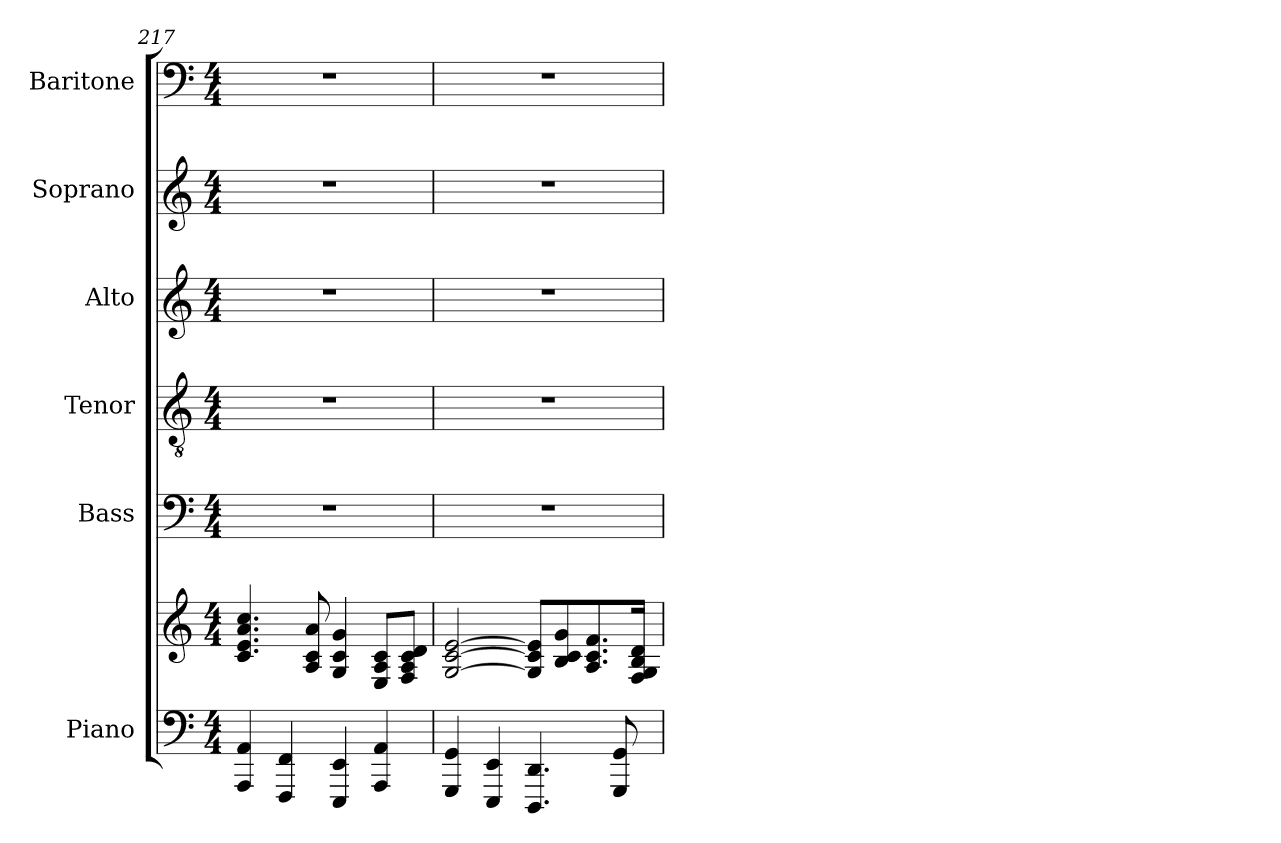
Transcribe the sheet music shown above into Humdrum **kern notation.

**kern	**kern	**kern	**kern	**kern	**kern	**kern
*part6	*part6	*part5	*part4	*part3	*part2	*part1
*staff7	*staff6	*staff5	*staff4	*staff3	*staff2	*staff1
*I"Piano	*	*I"Bass	*I"Tenor	*I"Alto	*I"Soprano	*I"Baritone
*	*	*I'B	*I'T	*I'A	*I'S	*
*clefF4	*clefG2	*clefF4	*clefGv2	*clefG2	*clefG2	*clefF4
*k[]	*k[]	*k[]	*k[]	*k[]	*k[]	*k[]
*M4/4	*M4/4	*M4/4	*M4/4	*M4/4	*M4/4	*M4/4
=217	=217	=217	=217	=217	=217	=217
*	*^	*	*	*	*	*
4AAA/ 4AA/	4.c/ 4.e/ 4.a/ 4.cc/	1ryy	1r	1r	1r	1r	1r
4FFF/ 4FF/	.	.	.	.	.	.	.
.	8A/ 8c/ 8a/	.	.	.	.	.	.
4EEE/ 4EE/	4G/ 4c/ 4g/	.	.	.	.	.	.
4AAA/ 4AA/	8E/ 8A/ 8c/L	.	.	.	.	.	.
.	8F/ 8A/ 8c/ 8d/J	.	.	.	.	.	.
=218	=218	=218	=218	=218	=218	=218	=218
4GGG/ 4GG/	[2G/ [2c/ [2e/	1ryy	1r	1r	1r	1r	1r
4EEE/ 4EE/	.	.	.	.	.	.	.
4.DDD/ 4.DD/	8G/] 8c/] 8e/]L	.	.	.	.	.	.
.	8B/ 8c/ 8g/	.	.	.	.	.	.
.	8.A/ 8.c/ 8.f/	.	.	.	.	.	.
8GGG/ 8GG/	.	.	.	.	.	.	.
.	16F/ 16G/ 16B/ 16d/Jk	.	.	.	.	.	.
*	*v	*v	*	*	*	*	*
=	=	=	=	=	=	=
*-	*-	*-	*-	*-	*-	*-
